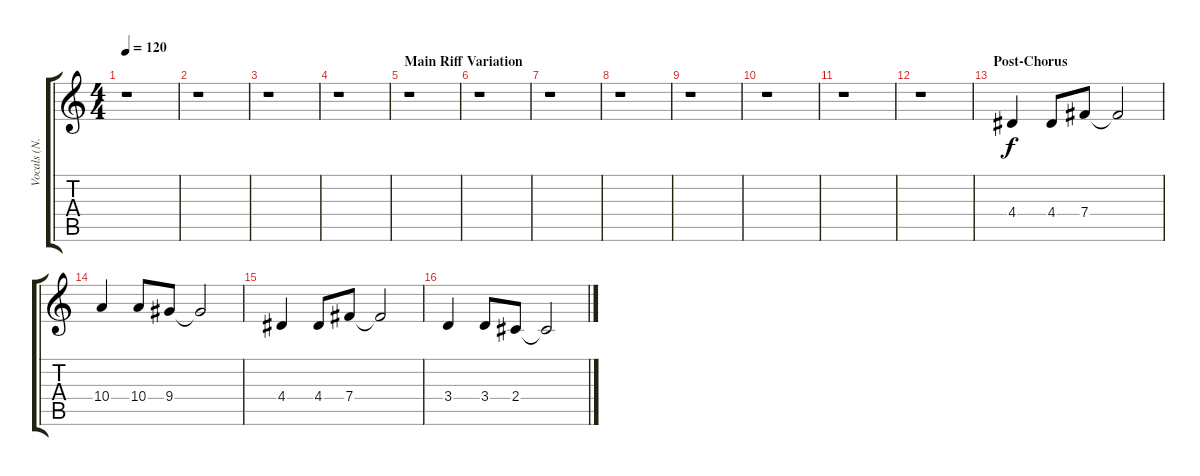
\track ("Vocals (ame)" "Vocals (N.") {instrument fretlessbass}
\staff {score tabs}
\tuning (Db4 Ab3 E3 B2 Gb2 B1) {hide}
\ts (4 4)
\tempo 120
\clef g2
\ks c
r.1{dy f} |
r.1 |
r.1 |
r.1 |
\section ("" "Main Riff Variation")
r.1 |
r.1 |
r.1 |
r.1 |
r.1 |
r.1 |
r.1 |
r.1 |
\section ("" "Post-Chorus")
4.4.4{instrument fretlessbass} 4.4.8 7.4.8 7.4{t}.2 |
10.4.4 10.4.8 9.4.8 9.4{t}.2 |
4.4.4 4.4.8 7.4.8 7.4{t}.2 |
3.4.4 3.4.8 2.4.8 2.4{t}.2
